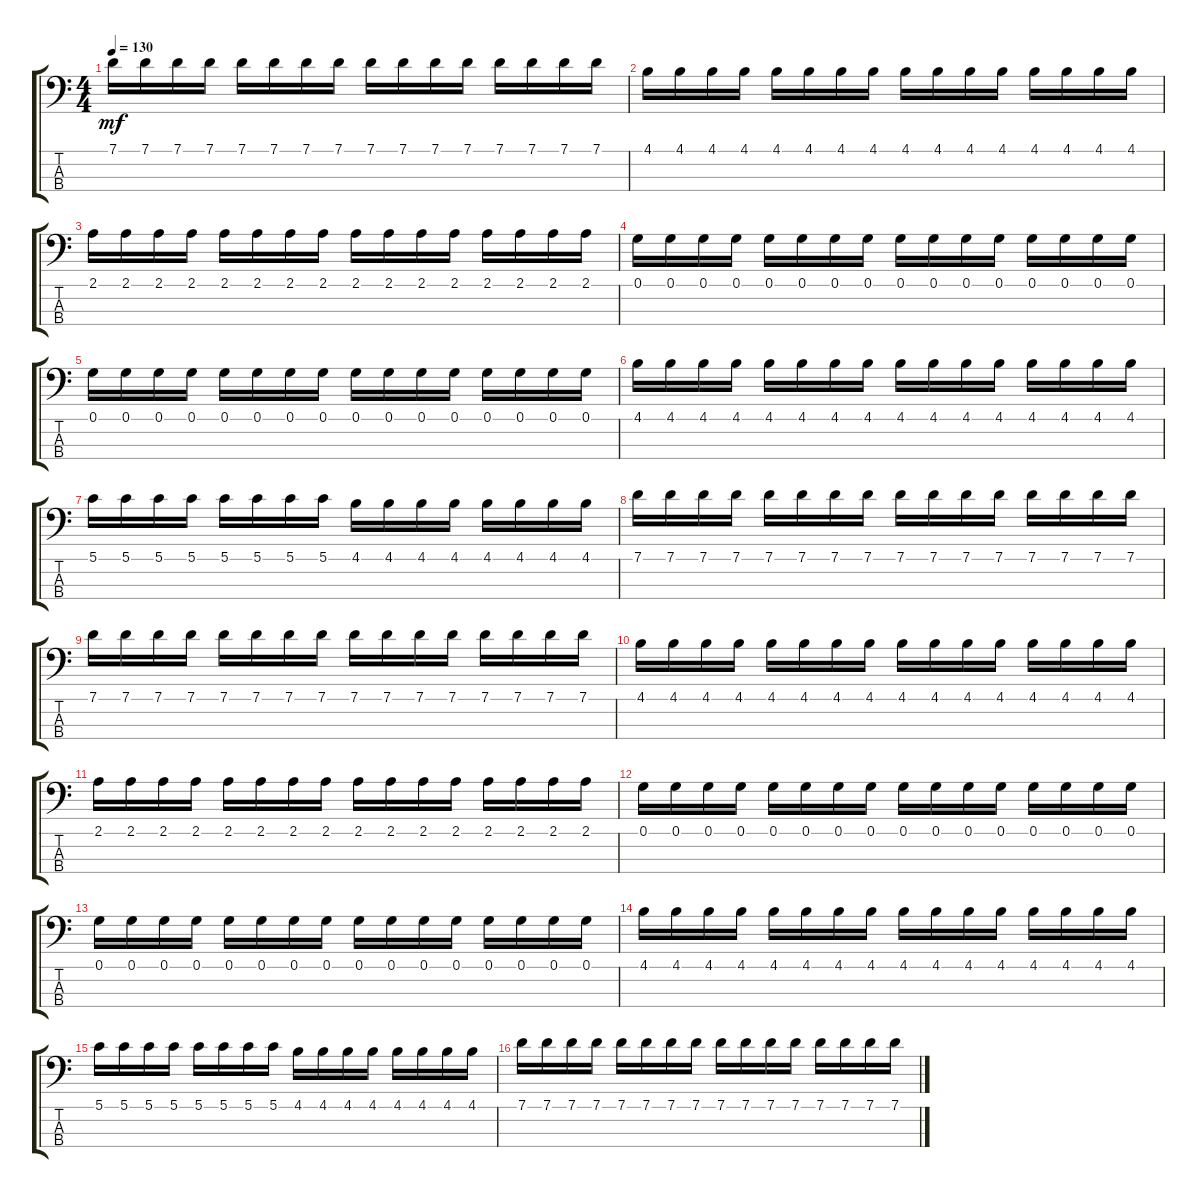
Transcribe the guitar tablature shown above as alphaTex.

\track "" {instrument synthbass1}
\staff {score tabs}
\tuning (G2 D2 A1 E1) {hide}
\ts (4 4)
\tempo 130
\clef f4
\ks c
7.1.16{dy mf} 7.1.16 7.1.16 7.1.16 7.1.16 7.1.16 7.1.16 7.1.16 7.1.16 7.1.16 7.1.16 7.1.16 7.1.16 7.1.16 7.1.16 7.1.16 |
4.1.16 4.1.16 4.1.16 4.1.16 4.1.16 4.1.16 4.1.16 4.1.16 4.1.16 4.1.16 4.1.16 4.1.16 4.1.16 4.1.16 4.1.16 4.1.16 |
2.1.16 2.1.16 2.1.16 2.1.16 2.1.16 2.1.16 2.1.16 2.1.16 2.1.16 2.1.16 2.1.16 2.1.16 2.1.16 2.1.16 2.1.16 2.1.16 |
0.1.16 0.1.16 0.1.16 0.1.16 0.1.16 0.1.16 0.1.16 0.1.16 0.1.16 0.1.16 0.1.16 0.1.16 0.1.16 0.1.16 0.1.16 0.1.16 |
0.1.16 0.1.16 0.1.16 0.1.16 0.1.16 0.1.16 0.1.16 0.1.16 0.1.16 0.1.16 0.1.16 0.1.16 0.1.16 0.1.16 0.1.16 0.1.16 |
4.1.16 4.1.16 4.1.16 4.1.16 4.1.16 4.1.16 4.1.16 4.1.16 4.1.16 4.1.16 4.1.16 4.1.16 4.1.16 4.1.16 4.1.16 4.1.16 |
5.1.16 5.1.16 5.1.16 5.1.16 5.1.16 5.1.16 5.1.16 5.1.16 4.1.16 4.1.16 4.1.16 4.1.16 4.1.16 4.1.16 4.1.16 4.1.16 |
7.1.16 7.1.16 7.1.16 7.1.16 7.1.16 7.1.16 7.1.16 7.1.16 7.1.16 7.1.16 7.1.16 7.1.16 7.1.16 7.1.16 7.1.16 7.1.16 |
7.1.16 7.1.16 7.1.16 7.1.16 7.1.16 7.1.16 7.1.16 7.1.16 7.1.16 7.1.16 7.1.16 7.1.16 7.1.16 7.1.16 7.1.16 7.1.16 |
4.1.16 4.1.16 4.1.16 4.1.16 4.1.16 4.1.16 4.1.16 4.1.16 4.1.16 4.1.16 4.1.16 4.1.16 4.1.16 4.1.16 4.1.16 4.1.16 |
2.1.16 2.1.16 2.1.16 2.1.16 2.1.16 2.1.16 2.1.16 2.1.16 2.1.16 2.1.16 2.1.16 2.1.16 2.1.16 2.1.16 2.1.16 2.1.16 |
0.1.16 0.1.16 0.1.16 0.1.16 0.1.16 0.1.16 0.1.16 0.1.16 0.1.16 0.1.16 0.1.16 0.1.16 0.1.16 0.1.16 0.1.16 0.1.16 |
0.1.16 0.1.16 0.1.16 0.1.16 0.1.16 0.1.16 0.1.16 0.1.16 0.1.16 0.1.16 0.1.16 0.1.16 0.1.16 0.1.16 0.1.16 0.1.16 |
4.1.16 4.1.16 4.1.16 4.1.16 4.1.16 4.1.16 4.1.16 4.1.16 4.1.16 4.1.16 4.1.16 4.1.16 4.1.16 4.1.16 4.1.16 4.1.16 |
5.1.16 5.1.16 5.1.16 5.1.16 5.1.16 5.1.16 5.1.16 5.1.16 4.1.16 4.1.16 4.1.16 4.1.16 4.1.16 4.1.16 4.1.16 4.1.16 |
7.1.16 7.1.16 7.1.16 7.1.16 7.1.16 7.1.16 7.1.16 7.1.16 7.1.16 7.1.16 7.1.16 7.1.16 7.1.16 7.1.16 7.1.16 7.1.16
